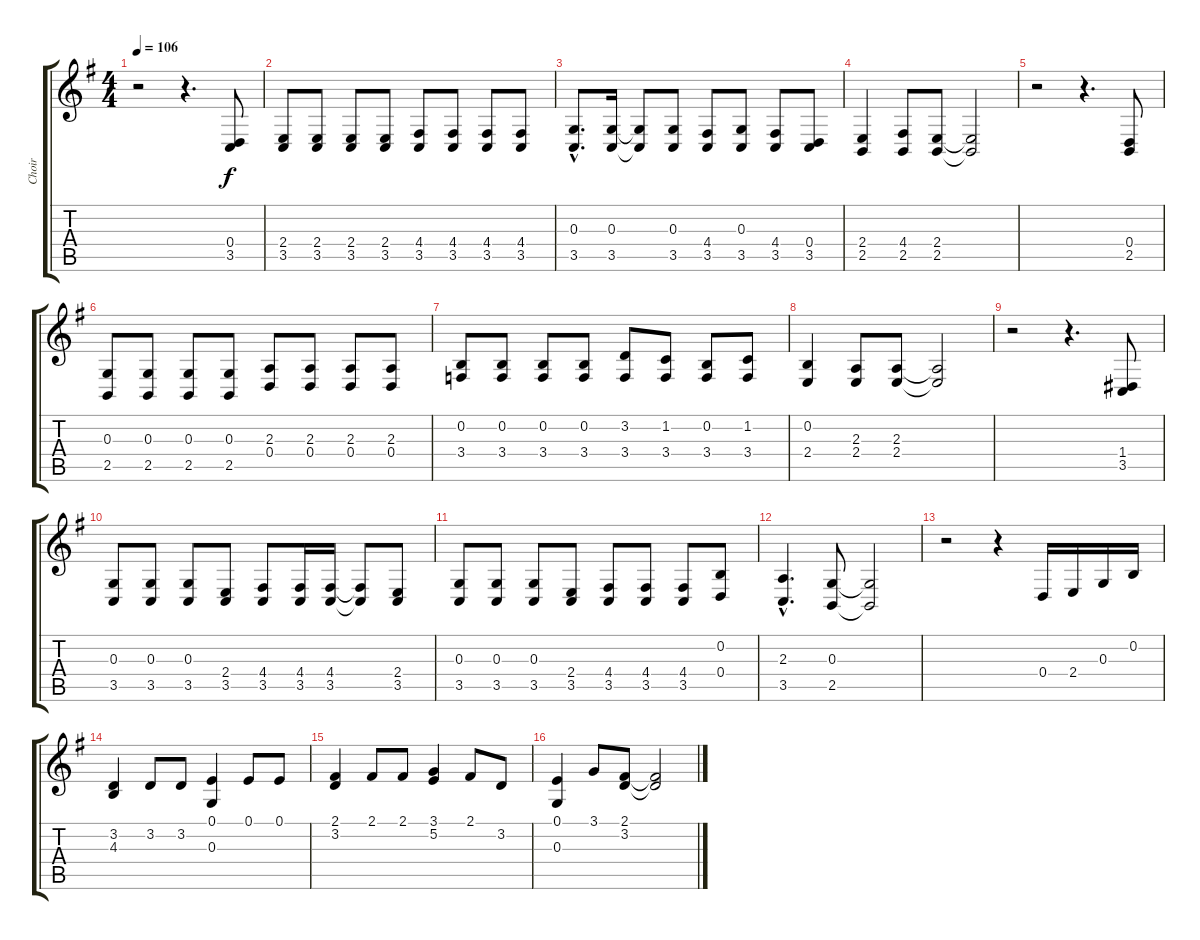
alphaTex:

\track ("Choir" "Choir") {instrument choiraahs}
\staff {score tabs}
\tuning (E4 B3 G3 D3 A2 E2) {hide}
\ts (4 4)
\tempo 106
\clef g2
\ks g
r.2{dy f} r.4{d} (0.4 3.5).8 |
(2.4 3.5).8 (2.4 3.5).8 (2.4 3.5).8 (2.4 3.5).8 (4.4 3.5).8 (4.4 3.5).8 (4.4 3.5).8 (4.4 3.5).8 |
(0.3{hac} 3.5{hac}).8{d} (0.3 3.5).16 (0.3{t} 3.5{t}).8 (0.3 3.5).8 (4.4 3.5).8 (0.3 3.5).8 (4.4 3.5).8 (0.4 3.5).8 |
(2.4 2.5).4 (4.4 2.5).8 (2.4 2.5).8 (2.4{t} 2.5{t}).2 |
r.2 r.4{d} (0.4 2.5).8 |
(0.3 2.5).8 (0.3 2.5).8 (0.3 2.5).8 (0.3 2.5).8 (2.3 0.4).8 (2.3 0.4).8 (2.3 0.4).8 (2.3 0.4).8 |
(0.2 3.4).8 (0.2 3.4).8 (0.2 3.4).8 (0.2 3.4).8 (3.2 3.4).8 (1.2 3.4).8 (0.2 3.4).8 (1.2 3.4).8 |
(0.2 2.4).4 (2.3 2.4).8 (2.3 2.4).8 (2.3{t} 2.4{t}).2 |
r.2 r.4{d} (1.4 3.5).8 |
(0.3 3.5).8 (0.3 3.5).8 (0.3 3.5).8 (2.4 3.5).8 (4.4 3.5).8 (4.4 3.5).16 (4.4 3.5).16 (4.4{t} 3.5{t}).8 (2.4 3.5).8 |
(0.3 3.5).8 (0.3 3.5).8 (0.3 3.5).8 (2.4 3.5).8 (4.4 3.5).8 (4.4 3.5).8 (4.4 3.5).8 (0.2 0.4).8 |
(2.3{hac} 3.5{hac}).4{d} (0.3 2.5).8 (0.3{t} 2.5{t}).2 |
r.2 r.4 0.4.16 2.4.16 0.3.16 0.2.16 |
(3.2 4.3).4 3.2.8 3.2.8 (0.1 0.3).4 0.1.8 0.1.8 |
(2.1 3.2).4 2.1.8 2.1.8 (3.1 5.2).4 2.1.8 3.2.8 |
(0.1 0.3).4 3.1.8 (2.1 3.2).8 (2.1{t} 3.2{t}).2
